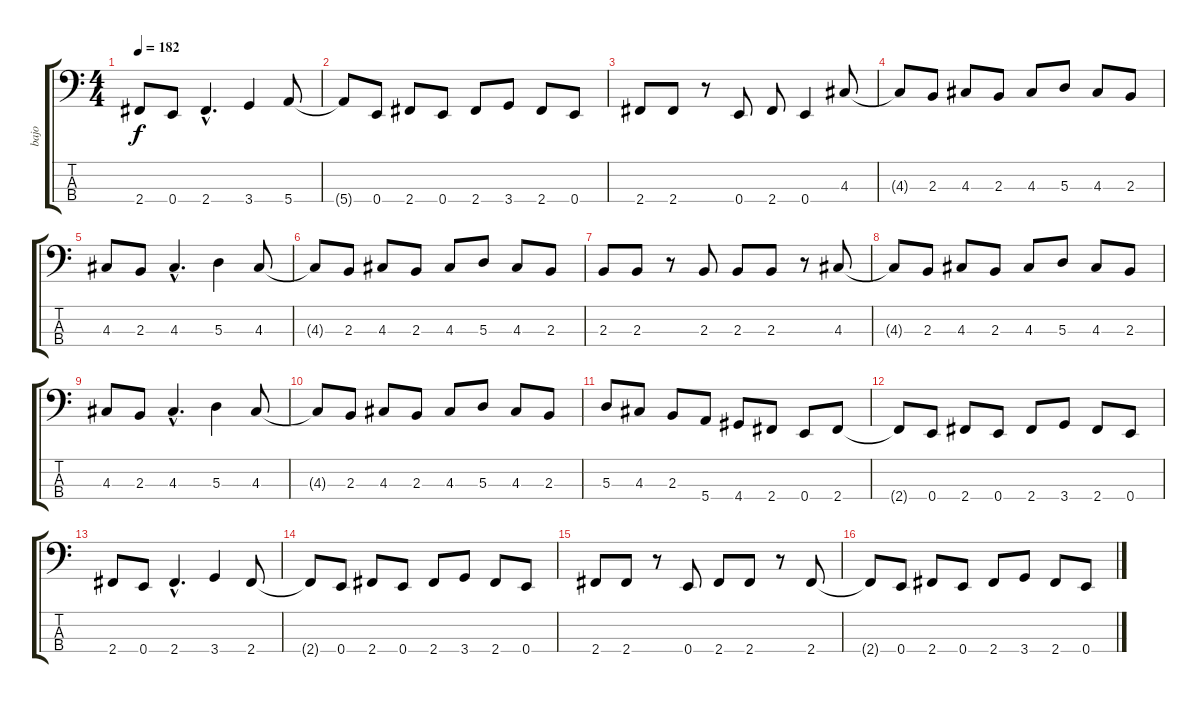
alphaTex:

\track ("bajo" "bajo") {instrument electricbassfinger}
\staff {score tabs}
\tuning (G2 D2 A1 E1) {hide}
\ts (4 4)
\tempo 182
\clef f4
\ks c
2.4.8{dy f} 0.4.8 2.4{hac}.4{d} 3.4.4 5.4.8 |
5.4{t}.8 0.4.8 2.4.8 0.4.8 2.4.8 3.4.8 2.4.8 0.4.8 |
2.4.8 2.4.8 r.8 0.4.8 2.4.8 0.4.4 4.3.8 |
4.3{t}.8 2.3.8 4.3.8 2.3.8 4.3.8 5.3.8 4.3.8 2.3.8 |
4.3.8 2.3.8 4.3{hac}.4{d} 5.3.4 4.3.8 |
4.3{t}.8 2.3.8 4.3.8 2.3.8 4.3.8 5.3.8 4.3.8 2.3.8 |
2.3.8 2.3.8 r.8 2.3.8 2.3.8 2.3.8 r.8 4.3.8 |
4.3{t}.8 2.3.8 4.3.8 2.3.8 4.3.8 5.3.8 4.3.8 2.3.8 |
4.3.8 2.3.8 4.3{hac}.4{d} 5.3.4 4.3.8 |
4.3{t}.8 2.3.8 4.3.8 2.3.8 4.3.8 5.3.8 4.3.8 2.3.8 |
5.3.8 4.3.8 2.3.8 5.4.8 4.4.8 2.4.8 0.4.8 2.4.8 |
2.4{t}.8 0.4.8 2.4.8 0.4.8 2.4.8 3.4.8 2.4.8 0.4.8 |
2.4.8 0.4.8 2.4{hac}.4{d} 3.4.4 2.4.8 |
2.4{t}.8 0.4.8 2.4.8 0.4.8 2.4.8 3.4.8 2.4.8 0.4.8 |
2.4.8 2.4.8 r.8 0.4.8 2.4.8 2.4.8 r.8 2.4.8 |
2.4{t}.8 0.4.8 2.4.8 0.4.8 2.4.8 3.4.8 2.4.8 0.4.8
